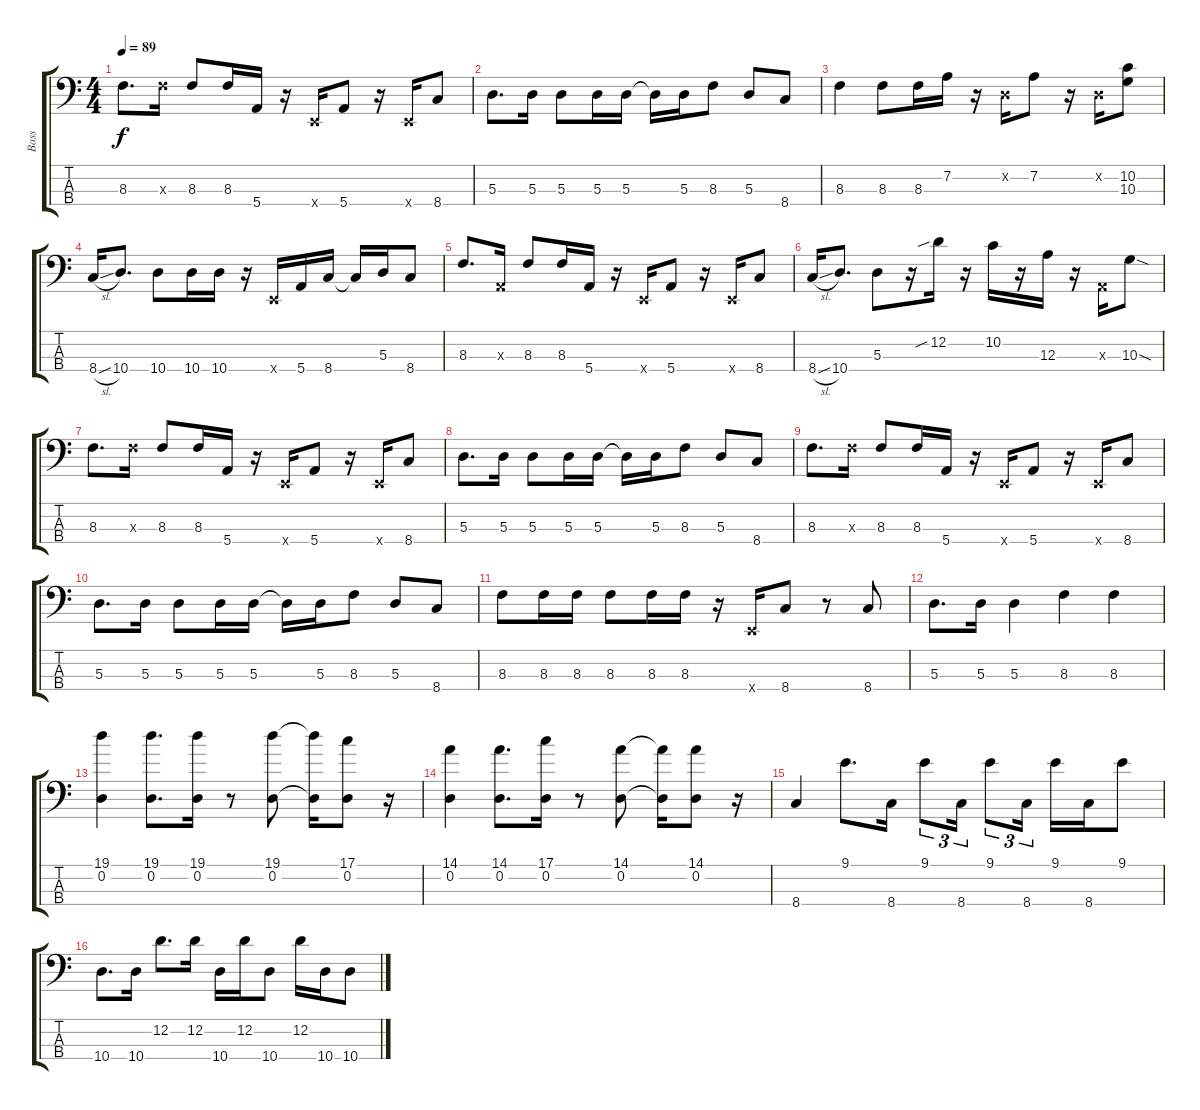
\track ("Bass" "Bass") {instrument electricbassfinger}
\staff {score tabs}
\tuning (G2 D2 A1 E1) {hide}
\ts (4 4)
\tempo 89
\clef f4
\ks c
8.3.8{d dy f} 8.3{x}.16 8.3.8 8.3.16 5.4.16 r.16 0.4{x}.16 5.4.8 r.16 0.4{x}.16 8.4.8 |
5.3.8{d} 5.3.16 5.3.8 5.3.16 5.3.16 5.3{t}.16 5.3.16 8.3.8 5.3.8 8.4.8 |
8.3.4 8.3.8 8.3.16 7.2.16 r.16 0.2{x}.16 7.2.8 r.16 0.2{x}.16 (10.2 10.3).8 |
8.4{sl}.16 10.4.8{d} 10.4.8 10.4.16 10.4.16 r.16 0.4{x}.16 5.4.16 8.4.16 8.4{t}.16 5.3.16 8.4.8 |
8.3.8{d} 0.3{x}.16 8.3.8 8.3.16 5.4.16 r.16 0.4{x}.16 5.4.8 r.16 0.4{x}.16 8.4.8 |
8.4{sl}.16 10.4.8{d} 5.3.8 r.16 12.2{sib}.16 r.16 10.2.16 r.16 12.3.16 r.16 0.3{x}.16 10.3{sod}.8 |
8.3.8{d} 8.3{x}.16 8.3.8 8.3.16 5.4.16 r.16 0.4{x}.16 5.4.8 r.16 0.4{x}.16 8.4.8 |
5.3.8{d} 5.3.16 5.3.8 5.3.16 5.3.16 5.3{t}.16 5.3.16 8.3.8 5.3.8 8.4.8 |
8.3.8{d} 8.3{x}.16 8.3.8 8.3.16 5.4.16 r.16 0.4{x}.16 5.4.8 r.16 0.4{x}.16 8.4.8 |
5.3.8{d} 5.3.16 5.3.8 5.3.16 5.3.16 5.3{t}.16 5.3.16 8.3.8 5.3.8 8.4.8 |
8.3.8 8.3.16 8.3.16 8.3.8 8.3.16 8.3.16 r.16 0.4{x}.16 8.4.8 r.8 8.4.8 |
5.3.8{d} 5.3.16 5.3.4 8.3.4 8.3.4 |
(19.1 0.2).4 (19.1 0.2).8{d} (19.1 0.2).16 r.8 (19.1 0.2).8 (19.1{t} 0.2{t}).16 (17.1 0.2).8 r.16 |
(14.1 0.2).4 (14.1 0.2).8{d} (17.1 0.2).16 r.8 (14.1 0.2).8 (14.1{t} 0.2{t}).16 (14.1 0.2).8 r.16 |
8.4.4 9.1.8{d} 8.4.16 9.1.8{tu (3 2)} 8.4.16{tu (3 2)} 9.1.8{tu (3 2)} 8.4.16{tu (3 2)} 9.1.16 8.4.16 9.1.8 |
10.4.8{d} 10.4.16 12.2.8{d} 12.2.16 10.4.16 12.2.16 10.4.8 12.2.16 10.4.16 10.4.8
